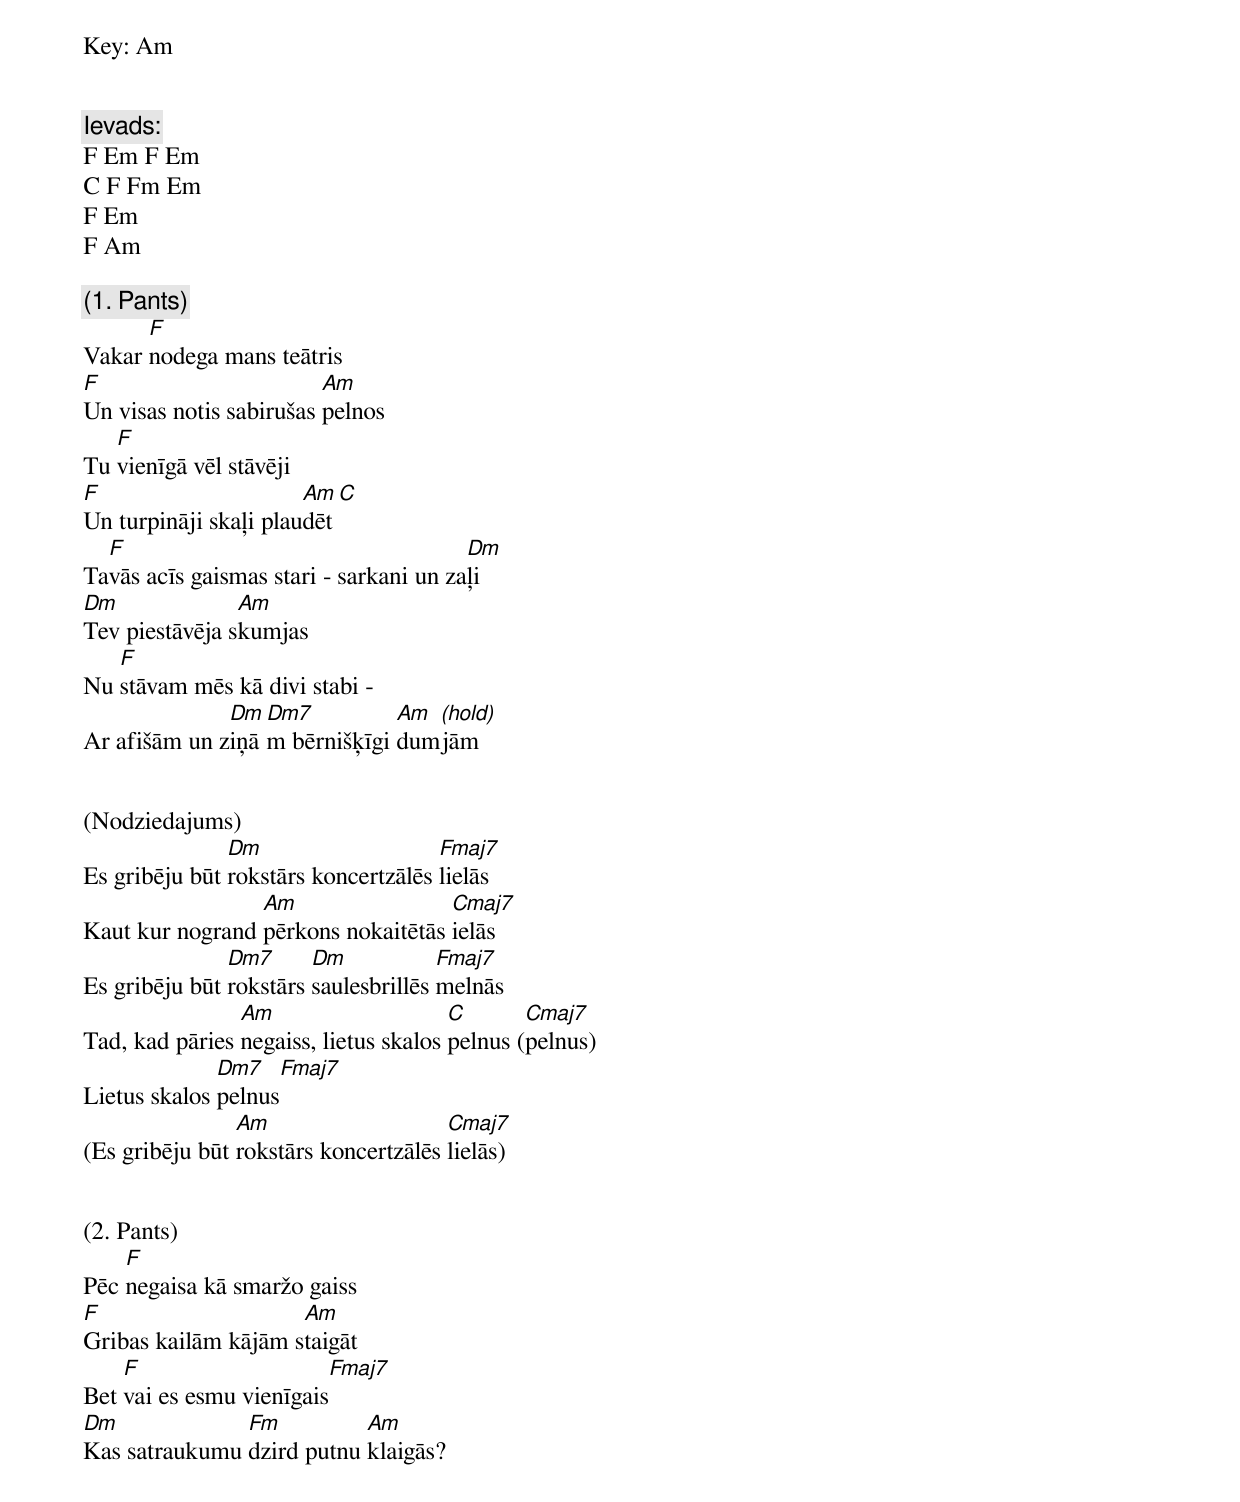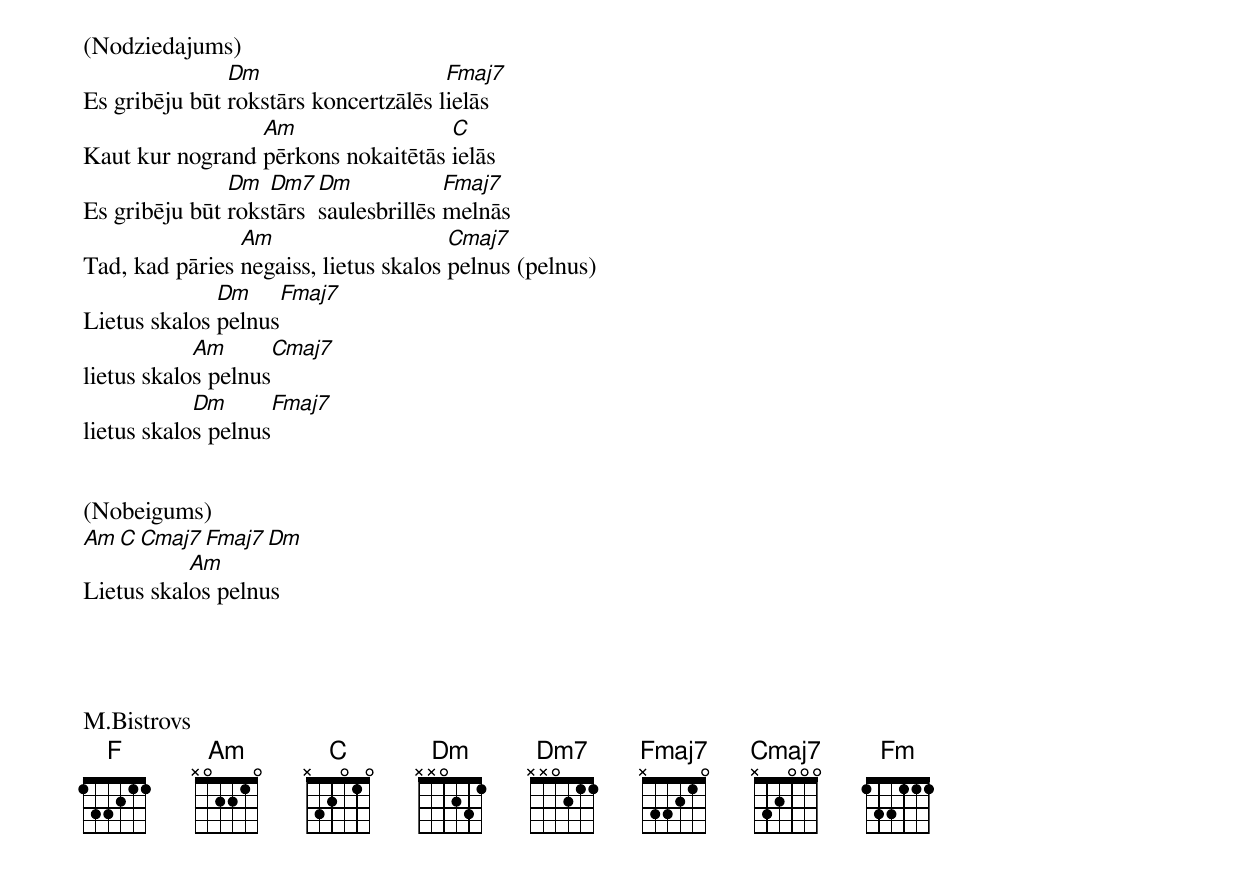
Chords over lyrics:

Key: Am


Ievads:
F Em F Em
C F Fm Em
F Em
F Am

(1. Pants)
      F
Vakar nodega mans teātris
F                        Am
Un visas notis sabirušas pelnos
   F
Tu vienīgā vēl stāvēji
F                      Am  C
Un turpināji skaļi plaudēt
  F                                     Dm
Tavās acīs gaismas stari - sarkani un zaļi
Dm              Am
Tev piestāvēja skumjas
   F
Nu stāvam mēs kā divi stabi -
              Dm Dm7          Am (hold)
Ar afišām un ziņām bērnišķīgi dumjām


(Nodziedajums)
               Dm                    Fmaj7
Es gribēju būt rokstārs koncertzālēs lielās
                 Am                 Cmaj7
Kaut kur nogrand pērkons nokaitētās ielās
               Dm7      Dm            Fmaj7
Es gribēju būt rokstārs saulesbrillēs melnās
                Am                     C       Cmaj7
Tad, kad pāries negaiss, lietus skalos pelnus (pelnus)
              Dm7   Fmaj7
Lietus skalos pelnus
                Am                    Cmaj7
(Es gribēju būt rokstārs koncertzālēs lielās)


(2. Pants)
    F
Pēc negaisa kā smaržo gaiss
F                    Am
Gribas kailām kājām staigāt
    F                    Fmaj7
Bet vai es esmu vienīgais
Dm             Fm          Am
Kas satraukumu dzird putnu klaigās?


(Nodziedajums)
               Dm                     Fmaj7
Es gribēju būt rokstārs koncertzālēs lielās
                 Am                 C
Kaut kur nogrand pērkons nokaitētās ielās
               Dm  Dm7  Dm            Fmaj7
Es gribēju būt rokstārs saulesbrillēs melnās
                Am                     Cmaj7
Tad, kad pāries negaiss, lietus skalos pelnus (pelnus)
              Dm     Fmaj7
Lietus skalos pelnus
            Am       Cmaj7
lietus skalos pelnus
            Dm       Fmaj7
lietus skalos pelnus


(Nobeigums)
Am  C Cmaj7 Fmaj7 Dm
           Am
Lietus skalos pelnus




M.Bistrovs
